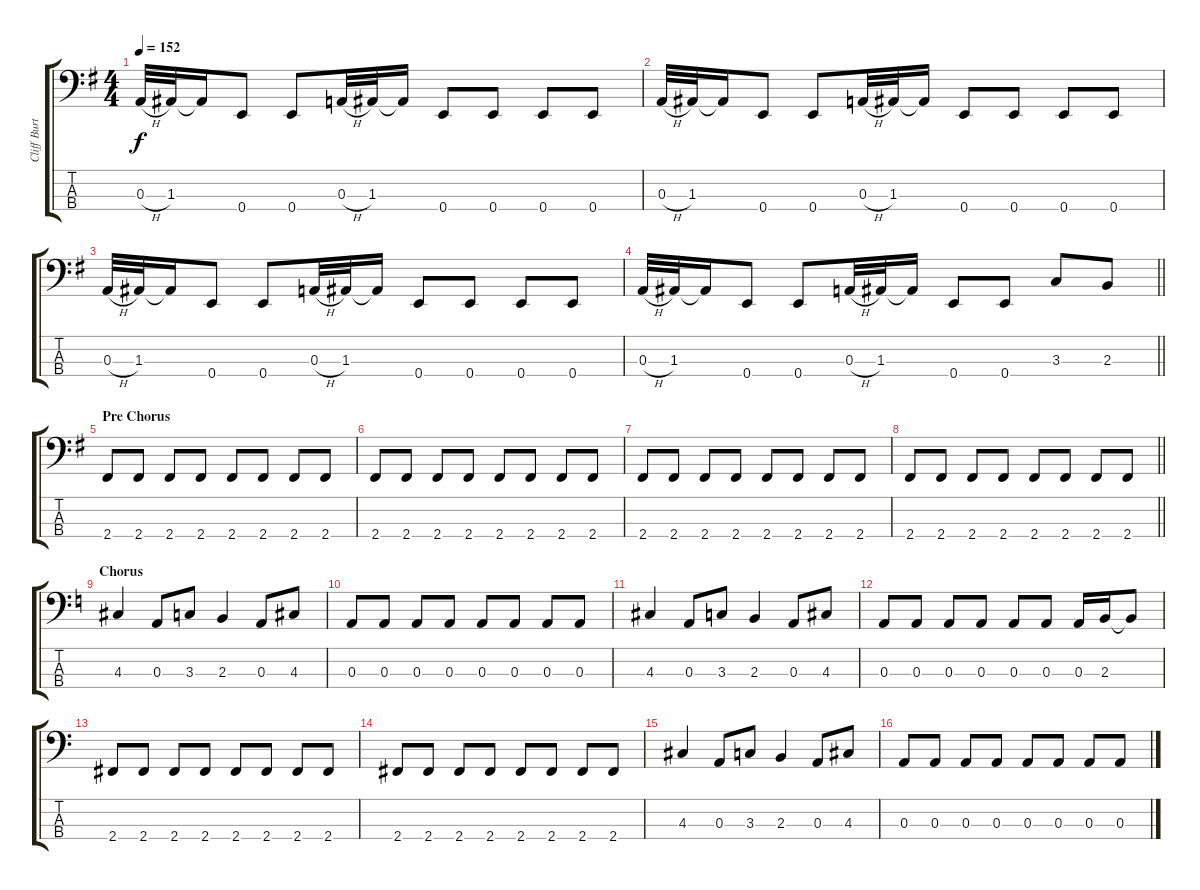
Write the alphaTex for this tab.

\track ("Cliff Burton" "Cliff Burt") {instrument electricbassfinger}
\staff {score tabs}
\tuning (G2 D2 A1 E1) {hide}
\ts (4 4)
\tempo 152
\clef f4
\ks g
0.3{h}.32{dy f} 1.3.32 1.3{t}.16 0.4.8 0.4.8 0.3{h}.32 1.3.32 1.3{t}.16 0.4.8 0.4.8 0.4.8 0.4.8 |
0.3{h}.32 1.3.32 1.3{t}.16 0.4.8 0.4.8 0.3{h}.32 1.3.32 1.3{t}.16 0.4.8 0.4.8 0.4.8 0.4.8 |
0.3{h}.32 1.3.32 1.3{t}.16 0.4.8 0.4.8 0.3{h}.32 1.3.32 1.3{t}.16 0.4.8 0.4.8 0.4.8 0.4.8 |
\barLineRight lightlight
0.3{h}.32 1.3.32 1.3{t}.16 0.4.8 0.4.8 0.3{h}.32 1.3.32 1.3{t}.16 0.4.8 0.4.8 3.3.8 2.3.8 |
\section ("" "Pre Chorus")
2.4.8 2.4.8 2.4.8 2.4.8 2.4.8 2.4.8 2.4.8 2.4.8 |
2.4.8 2.4.8 2.4.8 2.4.8 2.4.8 2.4.8 2.4.8 2.4.8 |
2.4.8 2.4.8 2.4.8 2.4.8 2.4.8 2.4.8 2.4.8 2.4.8 |
\barLineRight lightlight
2.4.8 2.4.8 2.4.8 2.4.8 2.4.8 2.4.8 2.4.8 2.4.8 |
\section ("" "Chorus")
\ks c
4.3.4 0.3.8 3.3.8 2.3.4 0.3.8 4.3.8 |
0.3.8 0.3.8 0.3.8 0.3.8 0.3.8 0.3.8 0.3.8 0.3.8 |
4.3.4 0.3.8 3.3.8 2.3.4 0.3.8 4.3.8 |
0.3.8 0.3.8 0.3.8 0.3.8 0.3.8 0.3.8 0.3.16 2.3.16 2.3{t}.8 |
2.4.8 2.4.8 2.4.8 2.4.8 2.4.8 2.4.8 2.4.8 2.4.8 |
2.4.8 2.4.8 2.4.8 2.4.8 2.4.8 2.4.8 2.4.8 2.4.8 |
4.3.4 0.3.8 3.3.8 2.3.4 0.3.8 4.3.8 |
0.3.8 0.3.8 0.3.8 0.3.8 0.3.8 0.3.8 0.3.8 0.3.8
